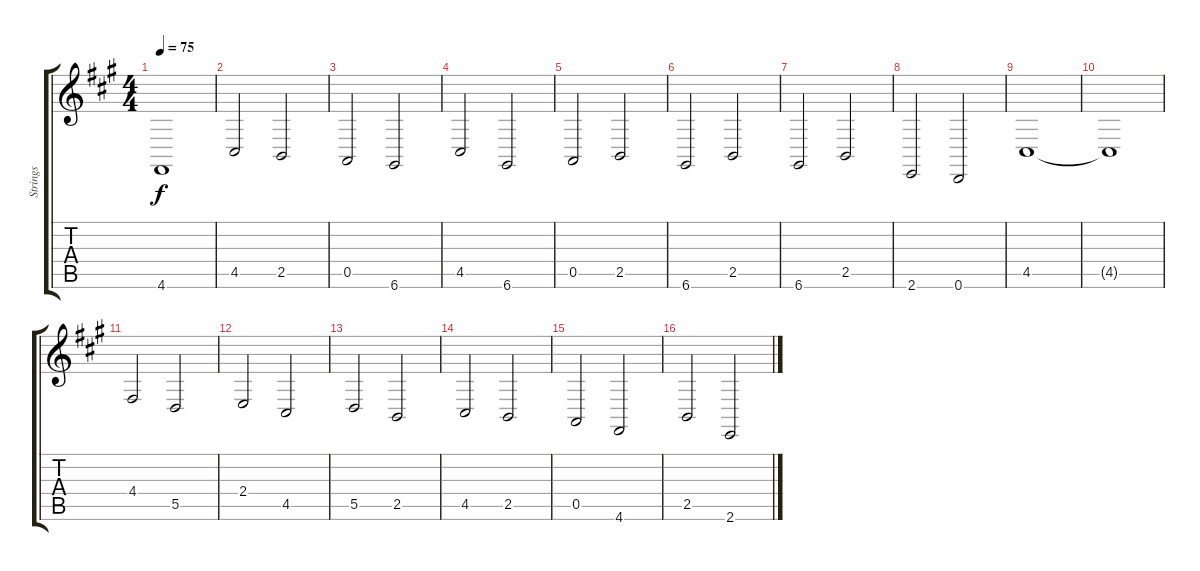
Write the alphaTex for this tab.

\track ("Strings" "Strings") {instrument synthstrings1}
\staff {score tabs}
\tuning (E4 B3 G3 D3 A2 D2) {hide}
\ts (4 4)
\tempo 75
\clef g2
\ks f#minor
4.6.1{dy f} |
4.5.2 2.5.2 |
0.5.2 6.6.2 |
4.5.2 6.6.2 |
0.5.2 2.5.2 |
6.6.2 2.5.2 |
6.6.2 2.5.2 |
2.6.2 0.6.2 |
4.5.1 |
4.5{t}.1 |
4.4.2 5.5.2 |
2.4.2 4.5.2 |
5.5.2 2.5.2 |
4.5.2 2.5.2 |
0.5.2 4.6.2 |
2.5.2 2.6.2
